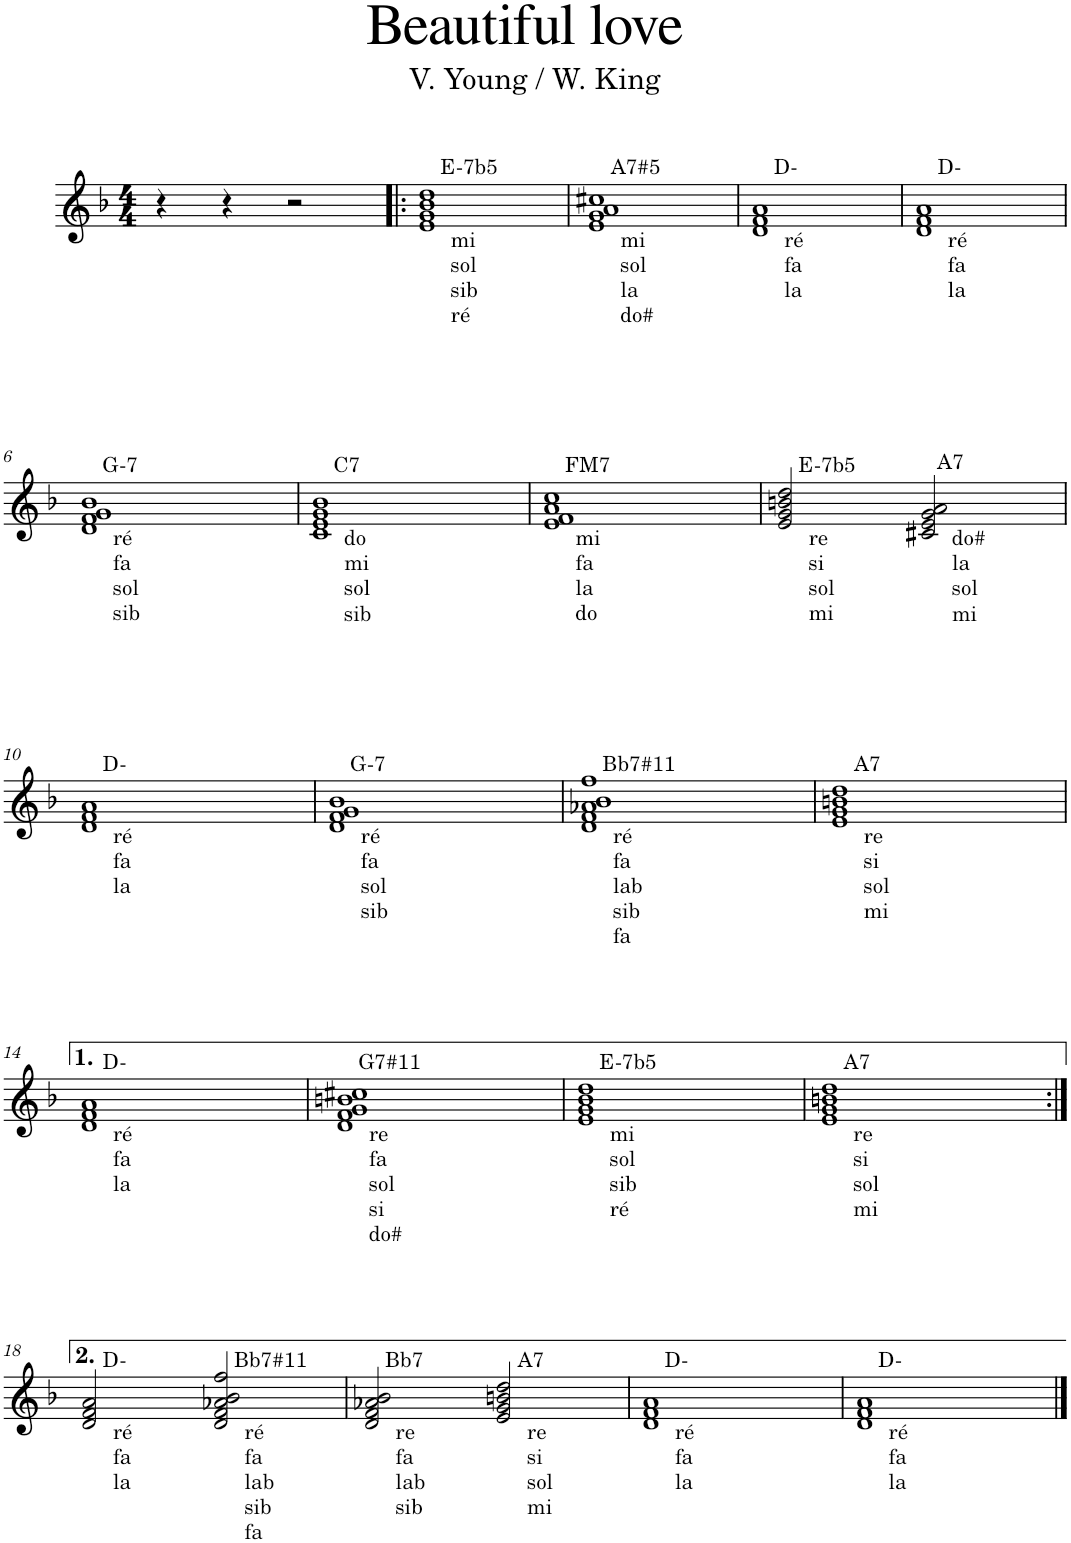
**kern
*part1
*staff1
*I"Piano
*I'Pia.
*clefG2
*k[b-]
*M4/4
=1
4r
4r
2r
=2!|:
!LO:TX:b:t=mi
!LO:TX:b:t=sol
!LO:TX:b:t=sib
!LO:TX:b:t=ré
!LO:TX:a:t=E-7b5
1e 1g 1b- 1dd
=3
!LO:TX:b:t=mi
!LO:TX:b:t=sol
!LO:TX:b:t=la
!LO:TX:b:t=do#
!LO:TX:a:t=A7#5
1e 1g 1a 1cc#X
=4
!LO:TX:b:t=ré
!LO:TX:b:t=fa
!LO:TX:b:t=la
!LO:TX:a:t=D-
1d 1f 1a
=5
!LO:TX:b:t=ré
!LO:TX:b:t=fa
!LO:TX:b:t=la
!LO:TX:a:t=D-
1d 1f 1a
!!LO:LB:g=z
=6
!LO:TX:b:t=ré
!LO:TX:b:t=fa
!LO:TX:b:t=sol
!LO:TX:b:t=sib
!LO:TX:a:t=G-7
1d 1f 1g 1b-
=7
!LO:TX:b:t=do
!LO:TX:b:t=mi
!LO:TX:b:t=sol
!LO:TX:b:t=sib
!LO:TX:a:t=C7
1c 1e 1g 1b-
=8
!LO:TX:b:t=mi
!LO:TX:b:t=fa
!LO:TX:b:t=la
!LO:TX:b:t=do
!LO:TX:a:t=FM7
1e 1f 1a 1cc
=9
!LO:TX:a:t=E-7b5
!LO:TX:b:t=re
!LO:TX:b:t=si
!LO:TX:b:t=sol
!LO:TX:b:t=mi
2e/ 2g/ 2bn/ 2dd/
!LO:TX:b:t=do#
!LO:TX:b:t=la
!LO:TX:b:t=sol
!LO:TX:b:t=mi
!LO:TX:a:t=A7
2c#X/ 2e/ 2g/ 2a/
!!LO:LB:g=z
=10
!LO:TX:b:t=ré
!LO:TX:b:t=fa
!LO:TX:b:t=la
!LO:TX:a:t=D-
1d 1f 1a
=11
!LO:TX:b:t=ré
!LO:TX:b:t=fa
!LO:TX:b:t=sol
!LO:TX:b:t=sib
!LO:TX:a:t=G-7
1d 1f 1g 1b-
=12
!LO:TX:b:t=ré
!LO:TX:b:t=fa
!LO:TX:b:t=lab
!LO:TX:b:t=sib
!LO:TX:b:t=fa
!LO:TX:a:t=Bb7#11
1d 1f 1a-X 1b- 1ff
=13
!LO:TX:b:t=re
!LO:TX:b:t=si
!LO:TX:b:t=sol
!LO:TX:b:t=mi
!LO:TX:a:t=A7
1e 1g 1bn 1dd
!!LO:LB:g=z
=14
!LO:TX:b:t=ré
!LO:TX:b:t=fa
!LO:TX:b:t=la
!LO:TX:a:t=D-
1d 1f 1a
=15
!LO:TX:b:t=re
!LO:TX:b:t=fa
!LO:TX:b:t=sol
!LO:TX:b:t=si
!LO:TX:b:t=do#
!LO:TX:a:t=G7#11
1d 1f 1g 1bn 1cc#X
=16
!LO:TX:b:t=mi
!LO:TX:b:t=sol
!LO:TX:b:t=sib
!LO:TX:b:t=ré
!LO:TX:a:t=E-7b5
1e 1g 1b- 1dd
=17
!LO:TX:b:t=re
!LO:TX:b:t=si
!LO:TX:b:t=sol
!LO:TX:b:t=mi
!LO:TX:a:t=A7
1e 1g 1bn 1dd
!!LO:LB:g=z
=18:|!
!LO:TX:b:t=ré
!LO:TX:b:t=fa
!LO:TX:b:t=la
!LO:TX:a:t=D-
2d/ 2f/ 2a/
!LO:TX:b:t=ré
!LO:TX:b:t=fa
!LO:TX:b:t=lab
!LO:TX:b:t=sib
!LO:TX:b:t=fa
!LO:TX:a:t=Bb7#11
2d/ 2f/ 2a-X/ 2b-/ 2ff/
=19
!LO:TX:b:t=re
!LO:TX:b:t=fa
!LO:TX:b:t=lab
!LO:TX:b:t=sib
!LO:TX:a:t=Bb7
2d/ 2f/ 2a-X/ 2b-/
!LO:TX:b:t=re
!LO:TX:b:t=si
!LO:TX:b:t=sol
!LO:TX:b:t=mi
!LO:TX:a:t=A7
2e/ 2g/ 2bn/ 2dd/
=20
!LO:TX:b:t=ré
!LO:TX:b:t=fa
!LO:TX:b:t=la
!LO:TX:a:t=D-
1d 1f 1a
=21
!LO:TX:b:t=ré
!LO:TX:b:t=fa
!LO:TX:b:t=la
!LO:TX:a:t=D-
1d 1f 1a
==
*-
